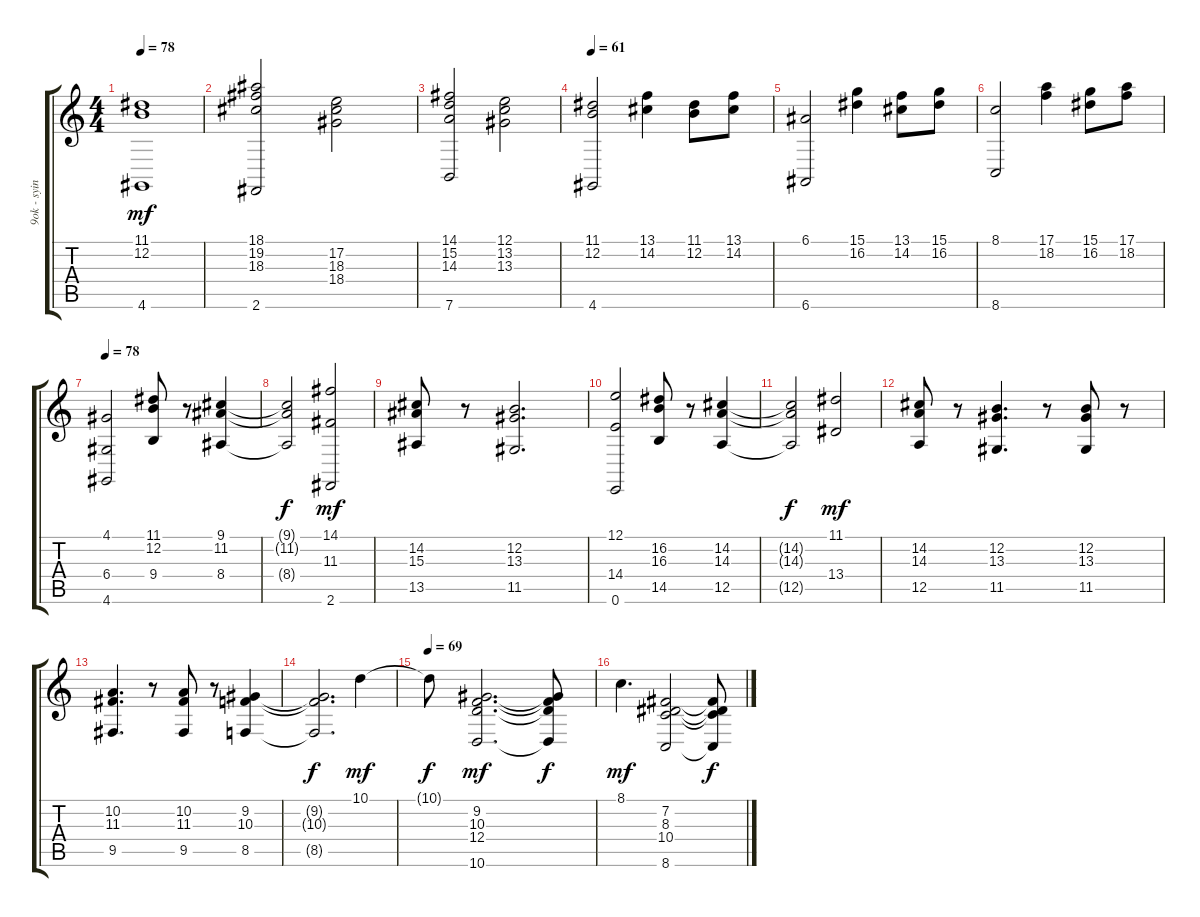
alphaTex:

\track ("9ok - syinth chorus" "9ok - syin") {instrument choiraahs}
\staff {score tabs}
\tuning (E4 B3 G3 D3 A2 E2) {hide}
\ts (4 4)
\tempo 78
\clef g2
\ks c
(11.1 12.2 4.6).1{dy mf} |
(18.1 19.2 18.3 2.6).2 (17.2 18.3 18.4).2 |
(14.1 15.2 14.3 7.6).2 (12.1 13.2 13.3).2 |
\tempo 61
(11.1 12.2 4.6).2 (13.1 14.2).4 (11.1 12.2).8 (13.1 14.2).8 |
(6.1 6.6).2 (15.1 16.2).4 (13.1 14.2).8 (15.1 16.2).8 |
(8.1 8.6).2 (17.1 18.2).4 (15.1 16.2).8 (17.1 18.2).8 |
\tempo 78
(4.1 6.4 4.6).2 (11.1 12.2 9.4).8 r.8 (9.1 11.2 8.4).4 |
(9.1{t} 11.2{t} 8.4{t}).2{dy f} (14.1 11.3 2.6).2{dy mf} |
(14.2 15.3 13.5).8 r.8 (12.2 13.3 11.5).2{d} |
(12.1 14.4 0.6).2 (16.2 16.3 14.5).8 r.8 (14.2 14.3 12.5).4 |
(14.2{t} 14.3{t} 12.5{t}).2{dy f} (11.1 13.4).2{dy mf} |
(14.2 14.3 12.5).8 r.8 (12.2 13.3 11.5).4{d} r.8 (12.2 13.3 11.5).8 r.8 |
(10.2 11.3 9.5).4{d} r.8 (10.2 11.3 9.5).8 r.8 (9.2 10.3 8.5).4 |
(9.2{t} 10.3{t} 8.5{t}).2{d dy f} 10.1.4{dy mf} |
\tempo 69
10.1{t}.8{dy f} (9.2 10.3 12.4 10.6).2{d dy mf} (9.2{t} 10.3{t} 12.4{t} 10.6{t}).8{dy f} |
8.1.4{d dy mf} (7.2 8.3 10.4 8.6).2 (7.2{t} 8.3{t} 10.4{t} 8.6{t}).8{dy f}
